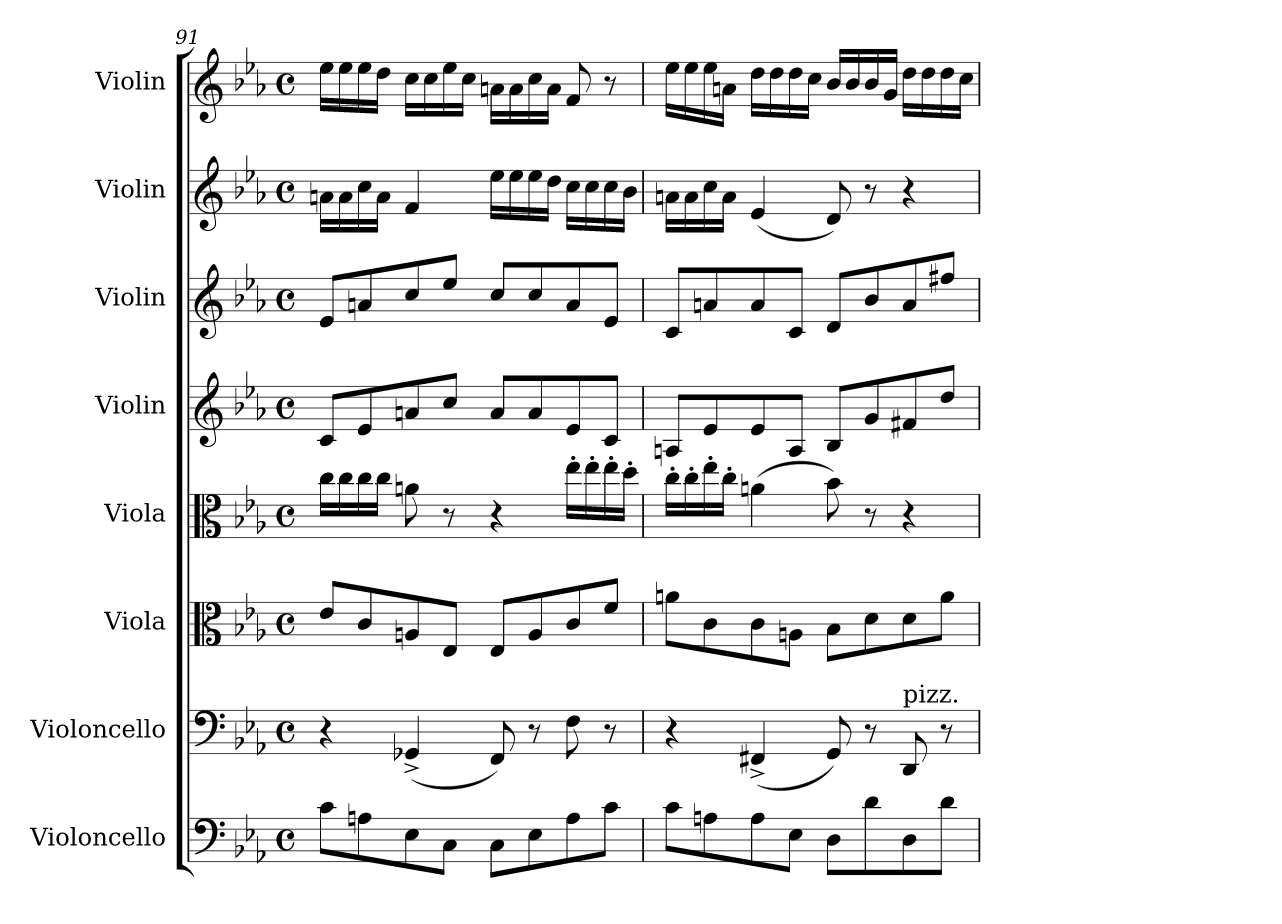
**kern	**kern	**kern	**kern	**kern	**kern	**kern	**kern
*part8	*part7	*part6	*part5	*part4	*part3	*part2	*part1
*staff8	*staff7	*staff6	*staff5	*staff4	*staff3	*staff2	*staff1
*I"Violoncello	*I"Violoncello	*I"Viola	*I"Viola	*I"Violin	*I"Violin	*I"Violin	*I"Violin
*I'Vc.	*I'Vc.	*I'Vla.	*I'Vla.	*I'Vln.	*I'Vln.	*I'Vln.	*I'Vln.
*clefF4	*clefF4	*clefC3	*clefC3	*clefG2	*clefG2	*clefG2	*clefG2
*k[b-e-a-]	*k[b-e-a-]	*k[b-e-a-]	*k[b-e-a-]	*k[b-e-a-]	*k[b-e-a-]	*k[b-e-a-]	*k[b-e-a-]
*M4/4	*M4/4	*M4/4	*M4/4	*M4/4	*M4/4	*M4/4	*M4/4
*met(c)	*met(c)	*met(c)	*met(c)	*met(c)	*met(c)	*met(c)	*met(c)
=91	=91	=91	=91	=91	=91	=91	=91
8c\L	4r	8e-/L	16cc\LL	8c/L	8e-/L	16an\LL	16ee-\LL
.	.	.	16cc\	.	.	16a\	16ee-\
8An\	.	8c/	16cc\	8e-/	8an/	16cc\	16ee-\
.	.	.	16cc\JJ	.	.	16a\JJ	16dd\JJ
8E-\	(<4GG-X^/	8An/	8an\	8an/	8cc/	4f/	16cc\LL
.	.	.	.	.	.	.	16cc\
8C\J	.	8E-/J	8r	8cc/J	8ee-/J	.	16ee-\
.	.	.	.	.	.	.	16cc\JJ
8C\L	8FF/)	8E-/L	4r	8a/L	8cc/L	16ee-\LL	16an\LL
.	.	.	.	.	.	16ee-\	16a\
8E-\	8r	8A/	.	8a/	8cc/	16ee-\	16cc\
.	.	.	.	.	.	16dd\JJ	16a\JJ
8A\	8F\	8c/	16ee-'\LL	8e-/	8a/	16cc\LL	8f/
.	.	.	16ee-'\	.	.	16cc\	.
8c\J	8r	8f/J	16ee-'\	8c/J	8e-/J	16cc\	8r
.	.	.	16dd'\JJ	.	.	16b-\JJ	.
=92	=92	=92	=92	=92	=92	=92	=92
8c\L	4r	8an\L	16cc'\LL	8An/L	8c/L	16an\LL	16ee-\LL
.	.	.	16cc'\	.	.	16a\	16ee-\
8An\	.	8c\	16ee-'\	8e-/	8an/	16cc\	16ee-\
.	.	.	16cc'\JJ	.	.	16a\JJ	16an\JJ
8A\	(<4FF#X^/	8c\	(>4an\	8e-/	8a/	(<4e-/	16dd\LL
.	.	.	.	.	.	.	16dd\
8E-\J	.	8An\J	.	8A/J	8c/J	.	16dd\
.	.	.	.	.	.	.	16cc\JJ
8D\L	8GG/)	8B-\L	8b-\)	8B-/L	8d/L	8d/)	16b-/LL
.	.	.	.	.	.	.	16b-/
8d\	8r	8d\	8r	8g/	8b-/	8r	16b-/
.	.	.	.	.	.	.	16g/JJ
!	!LO:TX:a:t=pizz.	!	!	!	!	!	!
8D\	8DD/	8d\	4r	8f#X/	8a/	4r	16dd\LL
.	.	.	.	.	.	.	16dd\
8d\J	8r	8a\J	.	8dd/J	8ff#X/J	.	16dd\
.	.	.	.	.	.	.	16cc\JJ
=	=	=	=	=	=	=	=
*-	*-	*-	*-	*-	*-	*-	*-
